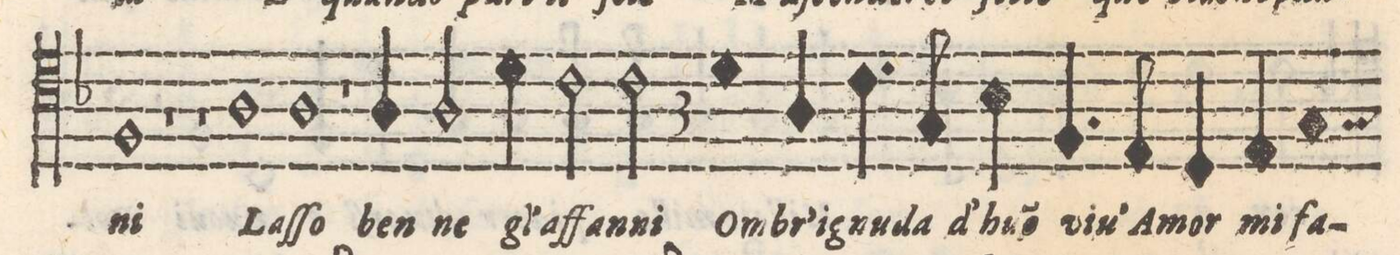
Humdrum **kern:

**kern	**text
*I"Sesto	*
*clefC4	*
*k[b-]	*
*met(C)	*
*M2/1	*
1F	-ni
1r	.
=14-	=14-
1r	.
1A	Laſ-
=15-	=15-
1A	-ſo
1r	.
=16-	=16-
4A/	ben-
2A/	-ne
4d\	gl'af-
2c\	-fan-
2c\	-ni
=17||-	=17||-
*M3/1	*
*met(3)	*
2d\	Om-
4A/	-br'ig-
4.c\	-nu-
8G/	-da
4B-\	d'huo(m)
4.F/	viu'
8E/	A-
4D/	-mor
4E/	mi
2G/	fa-
*-	*-
